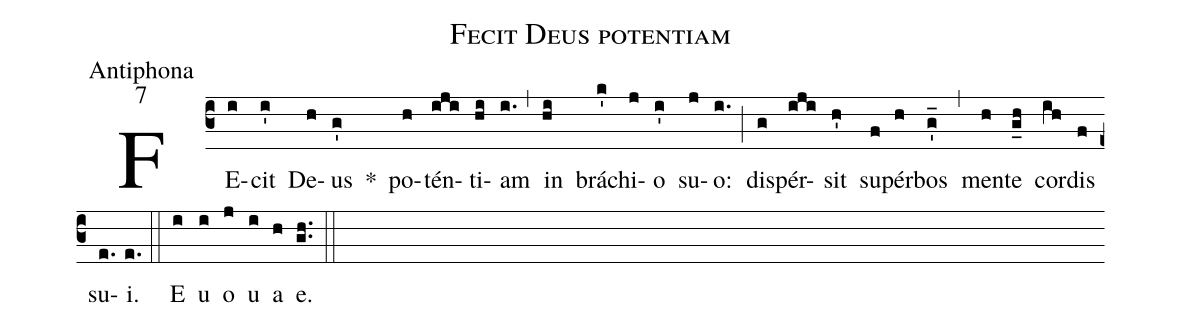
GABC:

name:Fecit Deus potentiam;
office-part:Antiphona;
mode:7;
%%
(c3) FE(i)cit(i') De(h)us(g') *() po(h)tén(iji)ti(hi)am(i.) (,) in(hi) brá(k')chi(j)o(i') su(j)o:(i.) (;) dis(g)pér(iji)sit(h') su(f)pér(h)bos(g'_) (,) men(h)te(g_h) cor(ih)dis(f) su(e.)i.(e.) (::) <eu>E(i) u(i) o(j) u(i) a(h) e.</eu>(gh..) (::)
